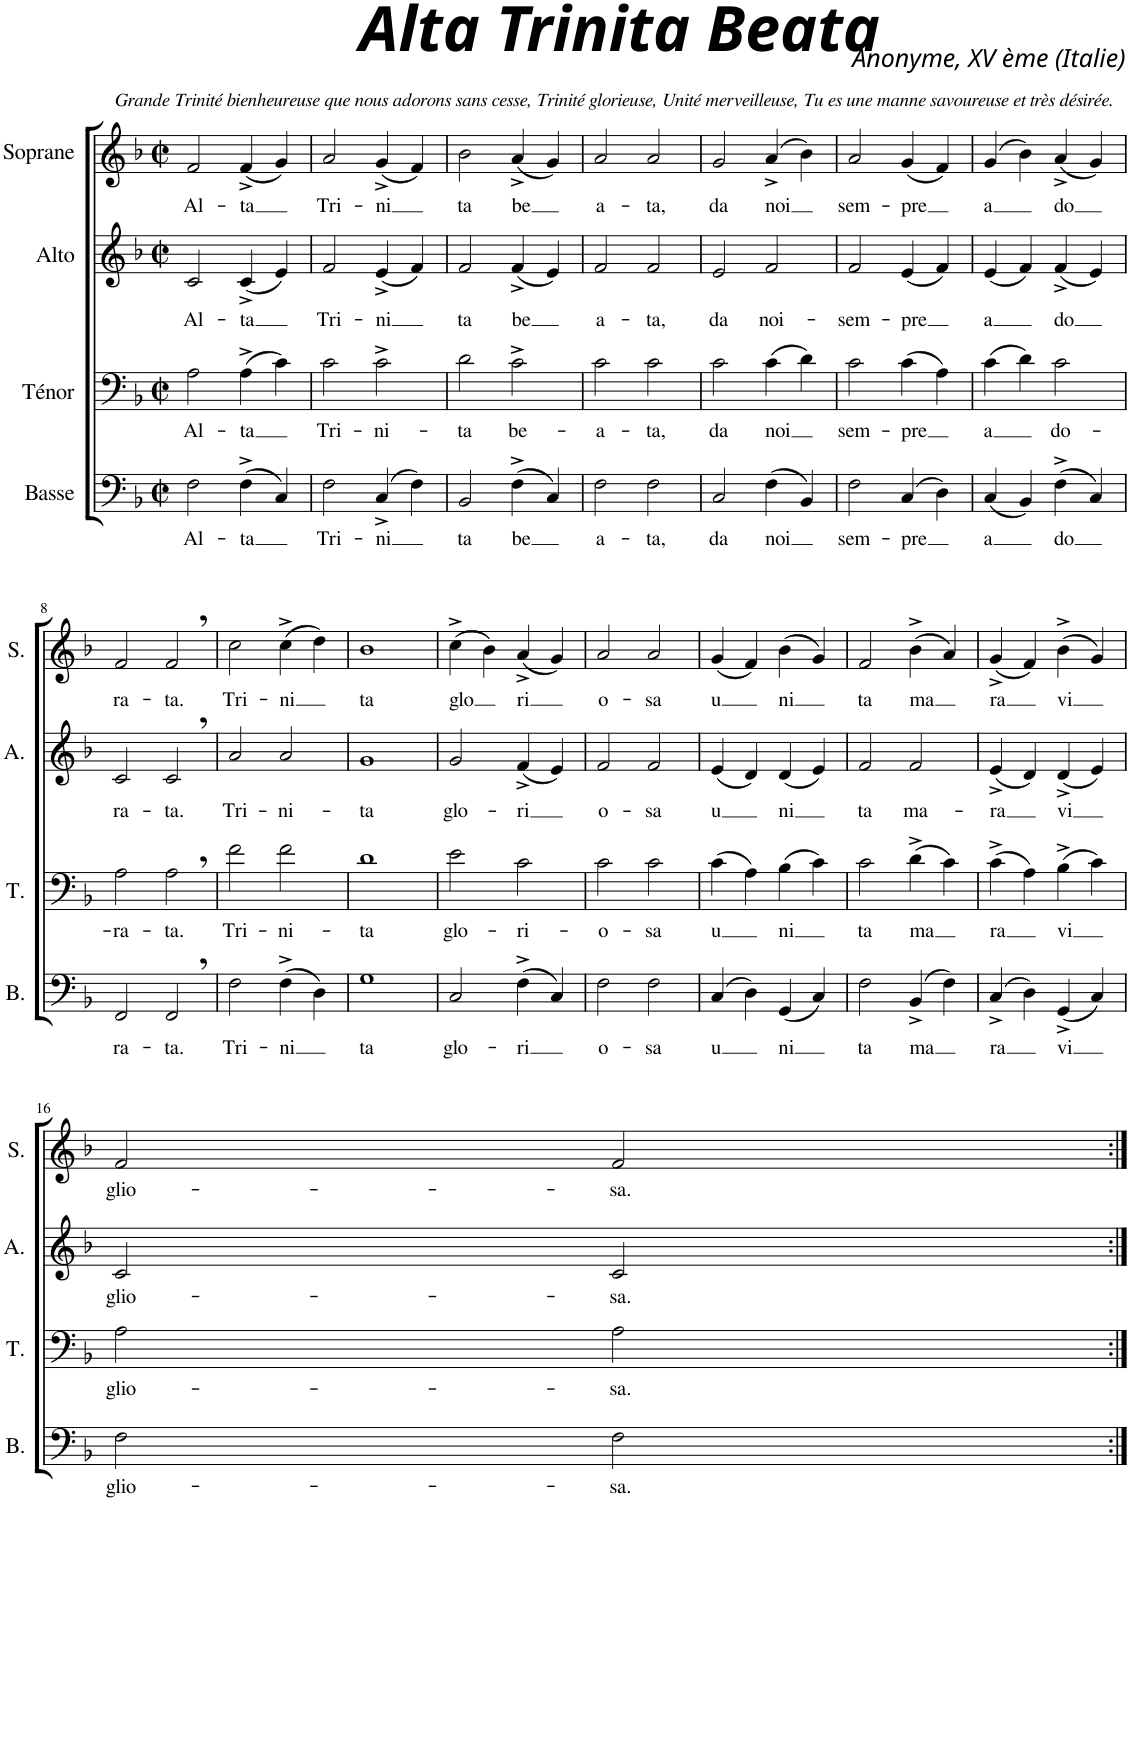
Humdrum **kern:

**kern	**text	**kern	**text	**kern	**text	**kern	**text
*part4	*part4	*part3	*part3	*part2	*part2	*part1	*part1
*staff4	*staff4	*staff3	*staff3	*staff2	*staff2	*staff1	*staff1
*I"Basse	*	*I"Ténor	*	*I"Alto	*	*I"Soprane	*
*I'B.	*	*I'T.	*	*I'A.	*	*I'S.	*
*clefF4	*	*clefF4	*	*clefG2	*	*clefG2	*
*k[b-]	*	*k[b-]	*	*k[b-]	*	*k[b-]	*
*M2/2	*	*M2/2	*	*M2/2	*	*M2/2	*
*met(c|)	*	*met(c|)	*	*met(c|)	*	*met(c|)	*
=1	=1	=1	=1	=1	=1	=1	=1
!	!	!	!	!	!	!LO:TX:a:i:t=Grande Trinité bienheureuse que nous adorons sans cesse, Trinité glorieuse, Unité merveilleuse, Tu es une manne savoureuse et très désirée.	!
!	!LO:LY:b	!	!LO:LY:b	!	!LO:LY:b	!	!LO:LY:b
2F\	Al-	2A\	Al-	2c/	Al-	2f/	Al-
!	!LO:LY:b	!	!LO:LY:b	!	!LO:LY:b	!	!LO:LY:b
(4F^\	-ta	(4A^\	-ta	(4c^/	-ta	(4f^/	-ta
4C/)	.	4c\)	.	4e/)	.	4g/)	.
=2	=2	=2	=2	=2	=2	=2	=2
!	!LO:LY:b	!	!LO:LY:b	!	!LO:LY:b	!	!LO:LY:b
2F\	Tri-	2c\	Tri-	2f/	Tri-	2a/	Tri-
!	!LO:LY:b	!	!LO:LY:b	!	!LO:LY:b	!	!LO:LY:b
(4C^/	-ni	2c^\	-ni-	(4e^/	-ni	(4g^/	-ni
4F\)	.	.	.	4f/)	.	4f/)	.
=3	=3	=3	=3	=3	=3	=3	=3
!	!LO:LY:b	!	!LO:LY:b	!	!LO:LY:b	!	!LO:LY:b
2BB-/	ta	2d\	-ta	2f/	ta	2b-\	ta
!	!LO:LY:b	!	!LO:LY:b	!	!LO:LY:b	!	!LO:LY:b
(4F^\	be	2c^\	be-	(4f^/	be	(4a^/	be
4C/)	.	.	.	4e/)	.	4g/)	.
=4	=4	=4	=4	=4	=4	=4	=4
!	!LO:LY:b	!	!LO:LY:b	!	!LO:LY:b	!	!LO:LY:b
2F\	a-	2c\	-a-	2f/	a-	2a/	a-
!	!LO:LY:b	!	!LO:LY:b	!	!LO:LY:b	!	!LO:LY:b
2F\	-ta,	2c\	-ta,	2f/	-ta,	2a/	-ta,
=5	=5	=5	=5	=5	=5	=5	=5
!	!LO:LY:b	!	!LO:LY:b	!	!LO:LY:b	!	!LO:LY:b
2C/	da	2c\	da	2e/	da	2g/	da
!	!LO:LY:b	!	!LO:LY:b	!	!LO:LY:b	!	!LO:LY:b
(4F\	noi	(4c\	noi	2f/	noi-	(4a^/	noi
4BB-/)	.	4d\)	.	.	.	4b-\)	.
=6	=6	=6	=6	=6	=6	=6	=6
!	!LO:LY:b	!	!LO:LY:b	!	!LO:LY:b	!	!LO:LY:b
2F\	sem-	2c\	sem-	2f/	-sem-	2a/	sem-
!	!LO:LY:b	!	!LO:LY:b	!	!LO:LY:b	!	!LO:LY:b
(4C/	-pre	(4c\	-pre	(4e/	-pre	(4g/	-pre
4D\)	.	4A\)	.	4f/)	.	4f/)	.
=7	=7	=7	=7	=7	=7	=7	=7
!	!LO:LY:b	!	!LO:LY:b	!	!LO:LY:b	!	!LO:LY:b
(4C/	a	(4c\	a	(4e/	a	(4g/	a
4BB-/)	.	4d\)	.	4f/)	.	4b-\)	.
!	!LO:LY:b	!	!LO:LY:b	!	!LO:LY:b	!	!LO:LY:b
(4F^\	do	2c\	do-	(4f^/	do	(4a^/	do
4C/)	.	.	.	4e/)	.	4g/)	.
!!LO:LB:g=z
=8	=8	=8	=8	=8	=8	=8	=8
!	!LO:LY:b	!	!LO:LY:b	!	!LO:LY:b	!	!LO:LY:b
2FF/	ra-	2A\	-ra-	2c/	ra-	2f/	ra-
!	!LO:LY:b	!	!LO:LY:b	!	!LO:LY:b	!	!LO:LY:b
2FF,/	-ta.	2A,\	-ta.	2c,/	-ta.	2f,/	-ta.
=9	=9	=9	=9	=9	=9	=9	=9
!	!LO:LY:b	!	!LO:LY:b	!	!LO:LY:b	!	!LO:LY:b
2F\	Tri-	2f\	Tri-	2a/	Tri-	2cc\	Tri-
!	!LO:LY:b	!	!LO:LY:b	!	!LO:LY:b	!	!LO:LY:b
(4F^\	-ni	2f\	-ni-	2a/	-ni-	(4cc^\	-ni
4D\)	.	.	.	.	.	4dd\)	.
=10	=10	=10	=10	=10	=10	=10	=10
!	!LO:LY:b	!	!LO:LY:b	!	!LO:LY:b	!	!LO:LY:b
1G	ta	1d	-ta	1g	-ta	1b-	ta
=11	=11	=11	=11	=11	=11	=11	=11
!	!LO:LY:b	!	!LO:LY:b	!	!LO:LY:b	!	!LO:LY:b
2C/	glo-	2e\	glo-	2g/	glo-	(4cc^\	glo
.	.	.	.	.	.	4b-\)	.
!	!LO:LY:b	!	!LO:LY:b	!	!LO:LY:b	!	!LO:LY:b
(4F^\	-ri	2c\	-ri-	(4f^/	-ri	(4a^/	ri
4C/)	.	.	.	4e/)	.	4g/)	.
=12	=12	=12	=12	=12	=12	=12	=12
!	!LO:LY:b	!	!LO:LY:b	!	!LO:LY:b	!	!LO:LY:b
2F\	o-	2c\	-o-	2f/	o-	2a/	o-
!	!LO:LY:b	!	!LO:LY:b	!	!LO:LY:b	!	!LO:LY:b
2F\	-sa	2c\	-sa	2f/	-sa	2a/	-sa
=13	=13	=13	=13	=13	=13	=13	=13
!	!LO:LY:b	!	!LO:LY:b	!	!LO:LY:b	!	!LO:LY:b
(4C/	u	(4c\	u	(4e/	u	(4g/	u
4D\)	.	4A\)	.	4d/)	.	4f/)	.
!	!LO:LY:b	!	!LO:LY:b	!	!LO:LY:b	!	!LO:LY:b
(4GG/	ni	(4B-\	ni	(4d/	ni	(4b-\	ni
4C/)	.	4c\)	.	4e/)	.	4g/)	.
=14	=14	=14	=14	=14	=14	=14	=14
!	!LO:LY:b	!	!LO:LY:b	!	!LO:LY:b	!	!LO:LY:b
2F\	ta	2c\	ta	2f/	ta	2f/	ta
!	!LO:LY:b	!	!LO:LY:b	!	!LO:LY:b	!	!LO:LY:b
(4BB-^/	ma	(4d^\	ma	2f/	ma-	(4b-^\	ma
4F\)	.	4c\)	.	.	.	4a/)	.
=15	=15	=15	=15	=15	=15	=15	=15
!	!LO:LY:b	!	!LO:LY:b	!	!LO:LY:b	!	!LO:LY:b
(4C^/	ra	(4c^\	ra	(4e^/	-ra	(4g^/	ra
4D\)	.	4A\)	.	4d/)	.	4f/)	.
!	!LO:LY:b	!	!LO:LY:b	!	!LO:LY:b	!	!LO:LY:b
(4GG^/	vi	(4B-^\	vi	(4d^/	vi	(4b-^\	-vi
4C/)	.	4c\)	.	4e/)	.	4g/)	.
!!LO:LB:g=z
=16	=16	=16	=16	=16	=16	=16	=16
!	!LO:LY:b	!	!LO:LY:b	!	!LO:LY:b	!	!LO:LY:b
2F\	glio-	2A\	glio-	2c/	glio-	2f/	glio-
!	!LO:LY:b	!	!LO:LY:b	!	!LO:LY:b	!	!LO:LY:b
2F\	-sa.	2A\	-sa.	2c/	-sa.	2f/	-sa.
=:|!	=:|!	=:|!	=:|!	=:|!	=:|!	=:|!	=:|!
*-	*-	*-	*-	*-	*-	*-	*-
